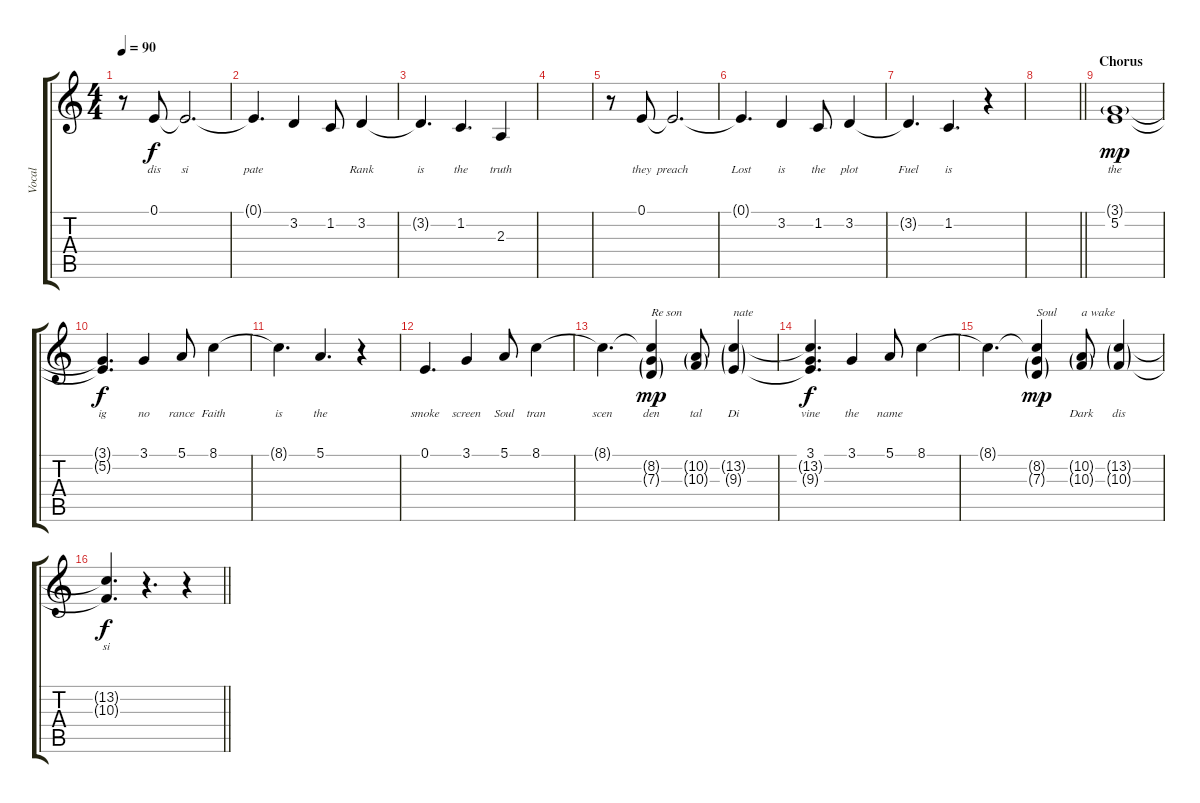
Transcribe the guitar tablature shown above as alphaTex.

\track ("Vocal" "Vocal") {instrument acousticgrandpiano}
\staff {score tabs}
\tuning (E4 B3 G3 D3 A2 E2) {hide}
\ts (4 4)
\tempo 90
\clef g2
\ks c
r.8{dy f} 0.1.8{lyrics (0 "dis") lyrics (1 "") lyrics (2 "") lyrics (3 "") lyrics (4 "")} 0.1{t}.2{d lyrics (0 "si") lyrics (1 "") lyrics (2 "") lyrics (3 "") lyrics (4 "")} |
0.1{t}.4{d lyrics (0 "pate") lyrics (1 "") lyrics (2 "") lyrics (3 "") lyrics (4 "")} 3.2.4{lyrics (0 "") lyrics (1 "") lyrics (2 "") lyrics (3 "") lyrics (4 "")} 1.2.8{lyrics (0 "") lyrics (1 "") lyrics (2 "") lyrics (3 "") lyrics (4 "")} 3.2.4{lyrics (0 "Rank") lyrics (1 "") lyrics (2 "") lyrics (3 "") lyrics (4 "")} |
3.2{t}.4{d lyrics (0 "is") lyrics (1 "") lyrics (2 "") lyrics (3 "") lyrics (4 "")} 1.2.4{d lyrics (0 "the") lyrics (1 "") lyrics (2 "") lyrics (3 "") lyrics (4 "")} 2.3.4{lyrics (0 "truth") lyrics (1 "") lyrics (2 "") lyrics (3 "") lyrics (4 "")} |
|
r.8 0.1.8{lyrics (0 "they") lyrics (1 "") lyrics (2 "") lyrics (3 "") lyrics (4 "")} 0.1{t}.2{d lyrics (0 "preach") lyrics (1 "") lyrics (2 "") lyrics (3 "") lyrics (4 "")} |
0.1{t}.4{d lyrics (0 "Lost") lyrics (1 "") lyrics (2 "") lyrics (3 "") lyrics (4 "")} 3.2.4{lyrics (0 "is") lyrics (1 "") lyrics (2 "") lyrics (3 "") lyrics (4 "")} 1.2.8{lyrics (0 "the") lyrics (1 "") lyrics (2 "") lyrics (3 "") lyrics (4 "")} 3.2.4{lyrics (0 "plot") lyrics (1 "") lyrics (2 "") lyrics (3 "") lyrics (4 "")} |
3.2{t}.4{d lyrics (0 "Fuel") lyrics (1 "") lyrics (2 "") lyrics (3 "") lyrics (4 "")} 1.2.4{d lyrics (0 "is") lyrics (1 "") lyrics (2 "") lyrics (3 "") lyrics (4 "")} r.4 |
\barLineRight lightlight
|
\section ("" "Chorus")
(3.1{g} 5.2).1{lyrics (0 "the") lyrics (1 "") lyrics (2 "") lyrics (3 "") lyrics (4 "") dy mp} |
(3.1{t} 5.2{t}).4{d lyrics (0 "ig") lyrics (1 "") lyrics (2 "") lyrics (3 "") lyrics (4 "") dy f} 3.1.4{lyrics (0 "no") lyrics (1 "") lyrics (2 "") lyrics (3 "") lyrics (4 "")} 5.1.8{lyrics (0 "rance") lyrics (1 "") lyrics (2 "") lyrics (3 "") lyrics (4 "")} 8.1.4{lyrics (0 "Faith") lyrics (1 "") lyrics (2 "") lyrics (3 "") lyrics (4 "")} |
8.1{t}.4{d lyrics (0 "is") lyrics (1 "") lyrics (2 "") lyrics (3 "") lyrics (4 "")} 5.1.4{d lyrics (0 "the") lyrics (1 "") lyrics (2 "") lyrics (3 "") lyrics (4 "")} r.4 |
0.1.4{d lyrics (0 "smoke") lyrics (1 "") lyrics (2 "") lyrics (3 "") lyrics (4 "")} 3.1.4{lyrics (0 "screen") lyrics (1 "") lyrics (2 "") lyrics (3 "") lyrics (4 "")} 5.1.8{lyrics (0 "Soul") lyrics (1 "") lyrics (2 "") lyrics (3 "") lyrics (4 "")} 8.1.4{lyrics (0 "tran") lyrics (1 "") lyrics (2 "") lyrics (3 "") lyrics (4 "")} |
8.1{t}.4{d lyrics (0 "scen") lyrics (1 "") lyrics (2 "") lyrics (3 "") lyrics (4 "")} (8.1{t} 8.2{g} 7.3{g}).4{txt "Re son" lyrics (0 "den") lyrics (1 "") lyrics (2 "") lyrics (3 "") lyrics (4 "") dy mp} (10.2{g} 10.3{g}).8{lyrics (0 "tal") lyrics (1 "") lyrics (2 "") lyrics (3 "") lyrics (4 "")} (13.2{g} 9.3{g}).4{txt "nate" lyrics (0 "Di") lyrics (1 "") lyrics (2 "") lyrics (3 "") lyrics (4 "")} |
(3.1 13.2{t} 9.3{t}).4{d lyrics (0 "vine") lyrics (1 "") lyrics (2 "") lyrics (3 "") lyrics (4 "") dy f} 3.1.4{lyrics (0 "the") lyrics (1 "") lyrics (2 "") lyrics (3 "") lyrics (4 "")} 5.1.8{lyrics (0 "name") lyrics (1 "") lyrics (2 "") lyrics (3 "") lyrics (4 "")} 8.1.4{lyrics (0 "") lyrics (1 "") lyrics (2 "") lyrics (3 "") lyrics (4 "")} |
8.1{t}.4{d lyrics (0 "") lyrics (1 "") lyrics (2 "") lyrics (3 "") lyrics (4 "")} (8.1{t} 8.2{g} 7.3{g}).4{txt "Soul" lyrics (0 "") lyrics (1 "") lyrics (2 "") lyrics (3 "") lyrics (4 "") dy mp} (10.2{g} 10.3{g}).8{txt "a wake" lyrics (0 "Dark") lyrics (1 "") lyrics (2 "") lyrics (3 "") lyrics (4 "")} (13.2{g} 10.3{g}).4{lyrics (0 "dis") lyrics (1 "") lyrics (2 "") lyrics (3 "") lyrics (4 "")} |
\barLineRight lightlight
(13.2{t} 10.3{t}).4{d lyrics (0 "si") lyrics (1 "") lyrics (2 "") lyrics (3 "") lyrics (4 "") dy f} r.4{d} r.4
